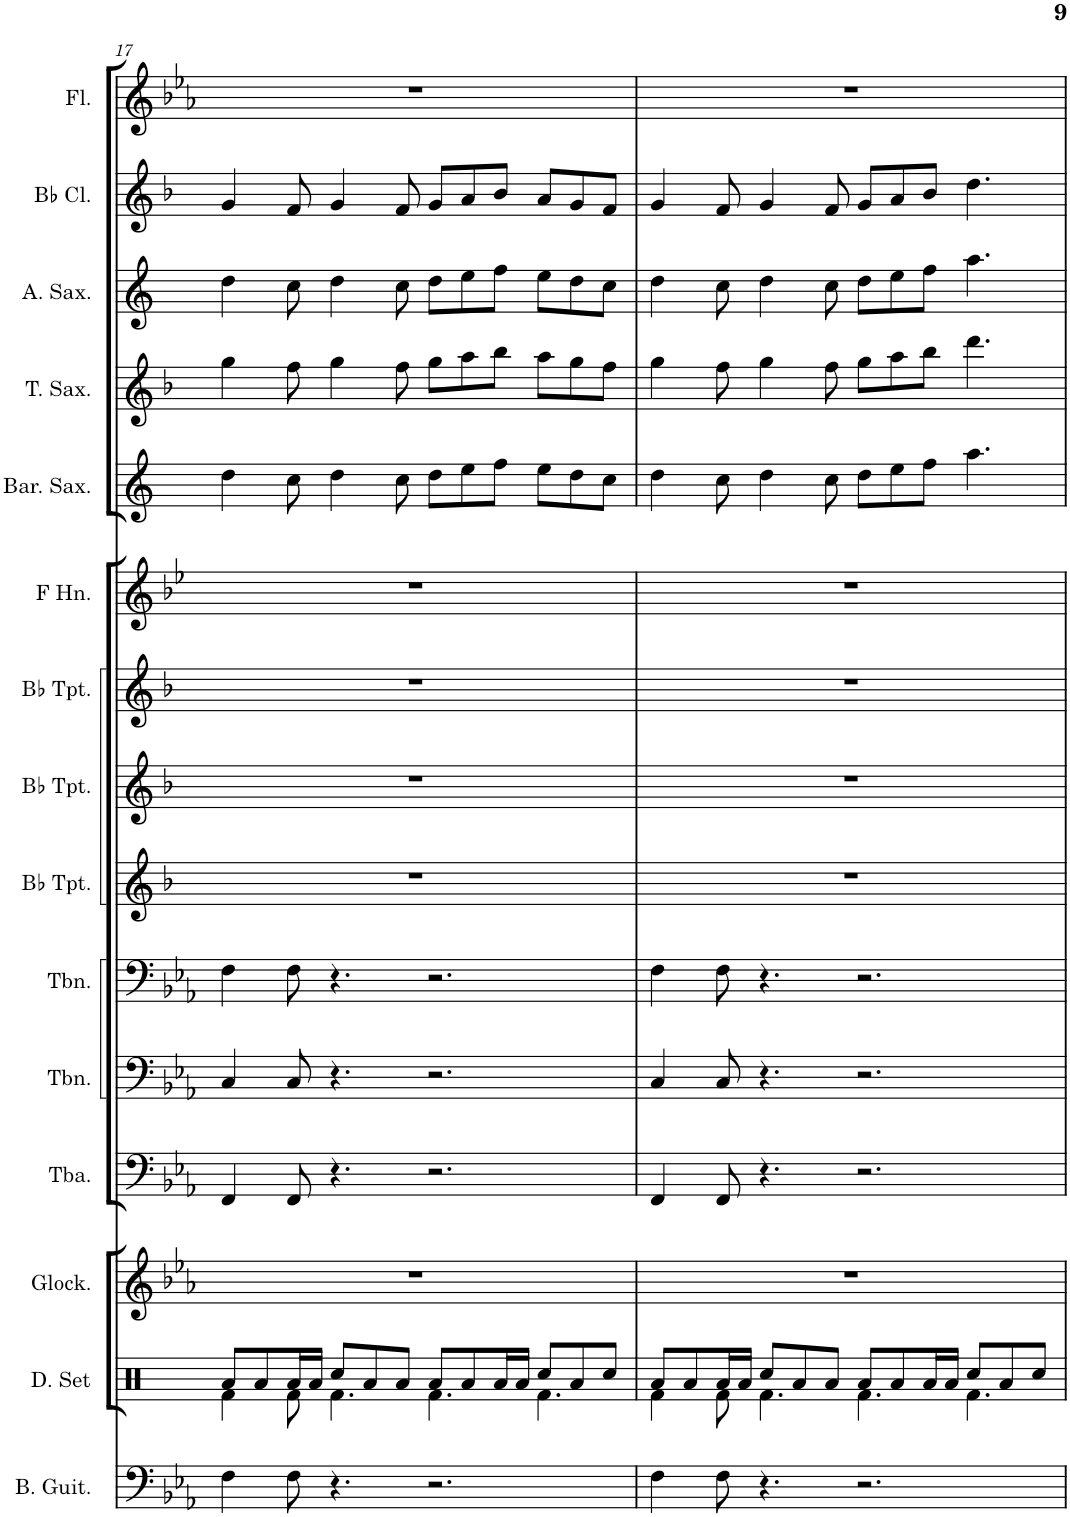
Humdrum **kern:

**kern	**kern	**kern	**kern	**kern	**kern	**kern	**kern	**kern	**kern	**kern	**kern	**kern	**kern	**kern
*part15	*part14	*part13	*part12	*part11	*part10	*part9	*part8	*part7	*part6	*part5	*part4	*part3	*part2	*part1
*staff15	*staff14	*staff13	*staff12	*staff11	*staff10	*staff9	*staff8	*staff7	*staff6	*staff5	*staff4	*staff3	*staff2	*staff1
*I"Bass Guitar	*I"Drumset	*I"Glockenspiel	*I"Tuba	*I"Trombone	*I"Trombone	*I"Bb Trumpet	*I"Bb Trumpet	*I"Bb Trumpet	*I"Horn in F	*I"Baritone Saxophone	*I"Tenor Saxophone	*I"Alto Saxophone	*I"Bb Clarinet	*I"Flute
*I'B. Guit.	*I'D. Set	*I'Glock.	*I'Tba.	*I'Tbn.	*I'Tbn.	*I'Bb Tpt.	*I'Bb Tpt.	*I'Bb Tpt.	*	*I'Bar. Sax.	*I'T. Sax.	*I'A. Sax.	*I'Bb Cl.	*I'Fl.
!!LO:PB:g=z
*clefF4	*clefX	*clefG2	*clefF4	*clefF4	*clefF4	*clefG2	*clefG2	*clefG2	*clefG2	*clefG2	*clefG2	*clefG2	*clefG2	*clefG2
*Trd7c12	*	*Trd-14c-24	*	*	*	*Trd1c2	*Trd1c2	*Trd1c2	*Trd4c7	*Trd12c21	*Trd8c14	*Trd5c9	*Trd1c2	*
*k[b-e-a-]	*k[]	*k[b-e-a-]	*k[b-e-a-]	*k[b-e-a-]	*k[b-e-a-]	*k[b-]	*k[b-]	*k[b-]	*k[b-e-]	*k[]	*k[b-]	*k[]	*k[b-]	*k[b-e-a-]
*M12/8	*M12/8	*M12/8	*M12/8	*M12/8	*M12/8	*M12/8	*M12/8	*M12/8	*M12/8	*M12/8	*M12/8	*M12/8	*M12/8	*M12/8
=17	=17	=17	=17	=17	=17	=17	=17	=17	=17	=17	=17	=17	=17	=17
*	*^	*	*	*	*	*	*	*	*	*	*	*	*	*
4F\	8Ra/L	4Rf\	1.r	4FF/	4C/	4F\	1.r	1.r	1.r	1.r	4dd\	4gg\	4dd\	4g/	1.r
.	8Ra/	.	.	.	.	.	.	.	.	.	.	.	.	.	.
8F\	16Ra/L	8Rf\	.	8FF/	8C/	8F\	.	.	.	.	8cc\	8ff\	8cc\	8f/	.
.	16Ra/JJ	.	.	.	.	.	.	.	.	.	.	.	.	.	.
4.r	8Rcc/L	4.Rf\	.	4.r	4.r	4.r	.	.	.	.	4dd\	4gg\	4dd\	4g/	.
.	8Ra/	.	.	.	.	.	.	.	.	.	.	.	.	.	.
.	8Ra/J	.	.	.	.	.	.	.	.	.	8cc\	8ff\	8cc\	8f/	.
2.r	8Ra/L	4.Rf\	.	2.r	2.r	2.r	.	.	.	.	8dd\L	8gg\L	8dd\L	8g/L	.
.	8Ra/	.	.	.	.	.	.	.	.	.	8ee\	8aa\	8ee\	8a/	.
.	16Ra/L	.	.	.	.	.	.	.	.	.	8ff\J	8bb-\J	8ff\J	8b-/J	.
.	16Ra/JJ	.	.	.	.	.	.	.	.	.	.	.	.	.	.
.	8Rcc/L	4.Rf\	.	.	.	.	.	.	.	.	8ee\L	8aa\L	8ee\L	8a/L	.
.	8Ra/	.	.	.	.	.	.	.	.	.	8dd\	8gg\	8dd\	8g/	.
.	8Rcc/J	.	.	.	.	.	.	.	.	.	8cc\J	8ff\J	8cc\J	8f/J	.
=18	=18	=18	=18	=18	=18	=18	=18	=18	=18	=18	=18	=18	=18	=18	=18
4F\	8Ra/L	4Rf\	1.r	4FF/	4C/	4F\	1.r	1.r	1.r	1.r	4dd\	4gg\	4dd\	4g/	1.r
.	8Ra/	.	.	.	.	.	.	.	.	.	.	.	.	.	.
8F\	16Ra/L	8Rf\	.	8FF/	8C/	8F\	.	.	.	.	8cc\	8ff\	8cc\	8f/	.
.	16Ra/JJ	.	.	.	.	.	.	.	.	.	.	.	.	.	.
4.r	8Rcc/L	4.Rf\	.	4.r	4.r	4.r	.	.	.	.	4dd\	4gg\	4dd\	4g/	.
.	8Ra/	.	.	.	.	.	.	.	.	.	.	.	.	.	.
.	8Ra/J	.	.	.	.	.	.	.	.	.	8cc\	8ff\	8cc\	8f/	.
2.r	8Ra/L	4.Rf\	.	2.r	2.r	2.r	.	.	.	.	8dd\L	8gg\L	8dd\L	8g/L	.
.	8Ra/	.	.	.	.	.	.	.	.	.	8ee\	8aa\	8ee\	8a/	.
.	16Ra/L	.	.	.	.	.	.	.	.	.	8ff\J	8bb-\J	8ff\J	8b-/J	.
.	16Ra/JJ	.	.	.	.	.	.	.	.	.	.	.	.	.	.
.	8Rcc/L	4.Rf\	.	.	.	.	.	.	.	.	4.aa\	4.ddd\	4.aa\	4.dd\	.
.	8Ra/	.	.	.	.	.	.	.	.	.	.	.	.	.	.
.	8Rcc/J	.	.	.	.	.	.	.	.	.	.	.	.	.	.
*	*v	*v	*	*	*	*	*	*	*	*	*	*	*	*	*
=	=	=	=	=	=	=	=	=	=	=	=	=	=	=
*-	*-	*-	*-	*-	*-	*-	*-	*-	*-	*-	*-	*-	*-	*-
